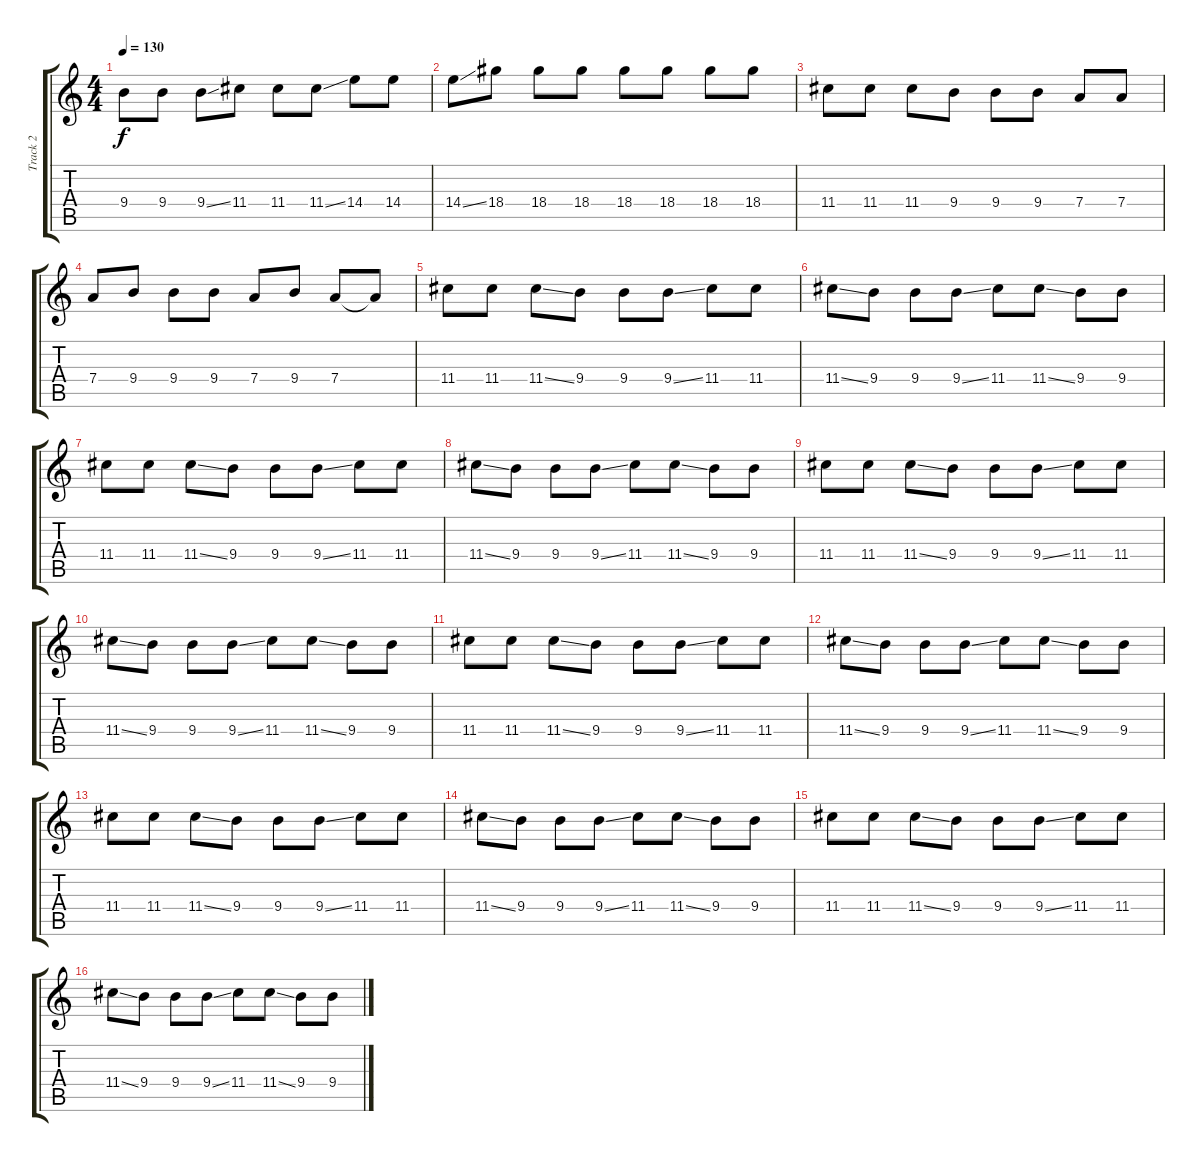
\track ("Track 2" "Track 2") {instrument electricguitarjazz}
\staff {score tabs}
\tuning (E4 B3 G3 D3 A2 D2) {hide}
\ts (4 4)
\tempo 130
\clef g2
\ks c
9.4.8{dy f} 9.4.8 9.4{ss}.8 11.4.8 11.4.8 11.4{ss}.8 14.4.8 14.4.8 |
14.4{ss}.8 18.4.8 18.4.8 18.4.8 18.4.8 18.4.8 18.4.8 18.4.8 |
11.4.8 11.4.8 11.4.8 9.4.8 9.4.8 9.4.8 7.4.8 7.4.8 |
7.4.8 9.4.8 9.4.8 9.4.8 7.4.8 9.4.8 7.4.8 7.4{t}.8 |
11.4.8 11.4.8 11.4{ss}.8 9.4.8 9.4.8 9.4{ss}.8 11.4.8 11.4.8 |
11.4{ss}.8 9.4.8 9.4.8 9.4{ss}.8 11.4.8 11.4{ss}.8 9.4.8 9.4.8 |
11.4.8 11.4.8 11.4{ss}.8 9.4.8 9.4.8 9.4{ss}.8 11.4.8 11.4.8 |
11.4{ss}.8 9.4.8 9.4.8 9.4{ss}.8 11.4.8 11.4{ss}.8 9.4.8 9.4.8 |
11.4.8 11.4.8 11.4{ss}.8 9.4.8 9.4.8 9.4{ss}.8 11.4.8 11.4.8 |
11.4{ss}.8 9.4.8 9.4.8 9.4{ss}.8 11.4.8 11.4{ss}.8 9.4.8 9.4.8 |
11.4.8 11.4.8 11.4{ss}.8 9.4.8 9.4.8 9.4{ss}.8 11.4.8 11.4.8 |
11.4{ss}.8 9.4.8 9.4.8 9.4{ss}.8 11.4.8 11.4{ss}.8 9.4.8 9.4.8 |
11.4.8 11.4.8 11.4{ss}.8 9.4.8 9.4.8 9.4{ss}.8 11.4.8 11.4.8 |
11.4{ss}.8 9.4.8 9.4.8 9.4{ss}.8 11.4.8 11.4{ss}.8 9.4.8 9.4.8 |
11.4.8 11.4.8 11.4{ss}.8 9.4.8 9.4.8 9.4{ss}.8 11.4.8 11.4.8 |
11.4{ss}.8 9.4.8 9.4.8 9.4{ss}.8 11.4.8 11.4{ss}.8 9.4.8 9.4.8
